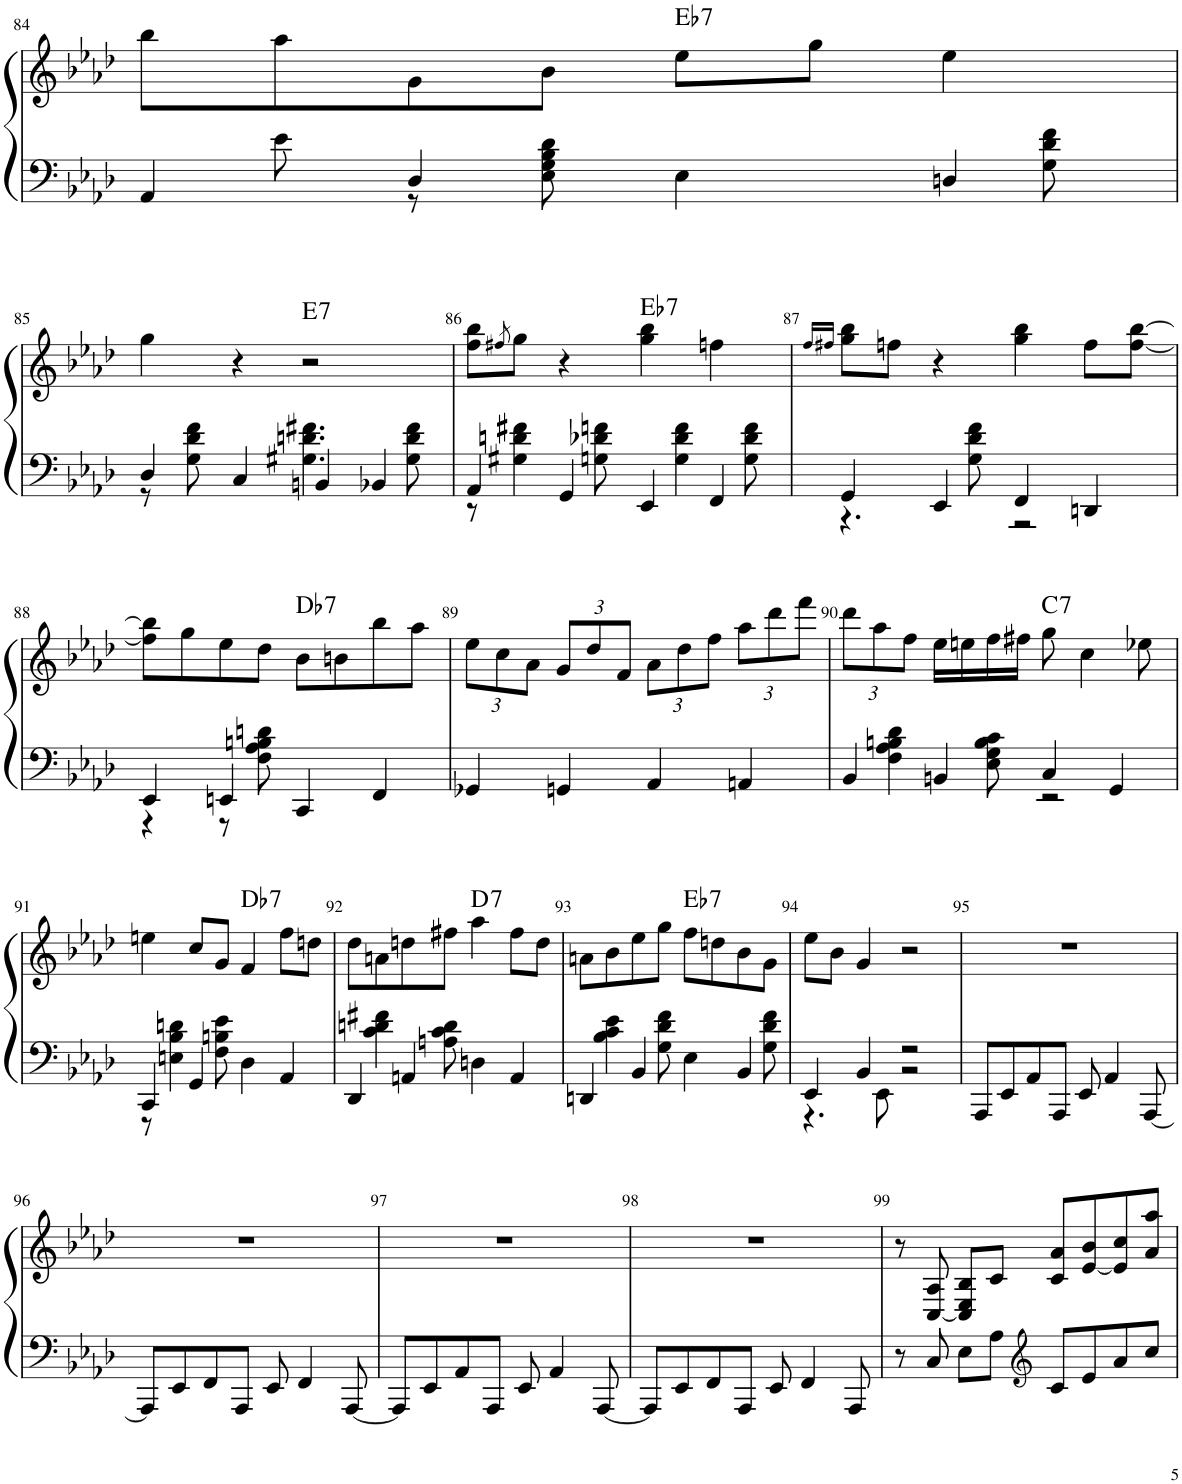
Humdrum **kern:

**kern	**kern	**harte
*part1	*part1	*part1
*staff2	*staff1	*
*I"Piano	*	*
*I'Pno.	*	*
!!LO:PB:g=z
*clefF4	*clefG2	*
*k[b-e-a-d-]	*k[b-e-a-d-]	*
*M4/4	*M4/4	*
=84	=84	=84
*^	*	*
4AA-/	8ryy	8bb-\L	.
.	8e-\	8aa-\	.
4D-/	8r	8g\	.
.	8E-\ 8G\ 8B-\ 8d-\	8b-\J	.
!	!	!	!LO:H:kt=7
4E-\	4.ryy	8ee-\L	Eb:7
.	.	8gg\J	.
4Dn/	.	4ee-\	.
.	8G\ 8d-\ 8f\	.	.
!!LO:LB:g=z
=85	=85	=85	=85
4D-/	8r	4gg\	.
.	8G\ 8d-\ 8f\	.	.
4C/	4ryy	4r	.
!	!	!	!LO:H:kt=7
4BBn/	4.G#X\ 4.dn\ 4.f#X\	2r	E:7
4BB-X/	.	.	.
.	8G#\ 8d\ 8f#\	.	.
=86	=86	=86	=86
4AA-/	8r	8ff\ 8bb-\L	.
.	.	8qff#X/	.
.	4G#X\ 4dn\ 4f#X\	8gg\J	.
4GG/	.	4r	.
.	8Gn\ 8d-X\ 8fn\	.	.
!	!	!	!LO:H:kt=7
4EE-/	8ryy	4gg\ 4bb-\	Eb:7
.	4G\ 4d-\ 4f\	.	.
4FF/	.	4ffn\	.
.	8G\ 8d-\ 8f\	.	.
=87	=87	=87	=87
.	.	16qff/LL	.
.	.	16qff#X/JJ	.
4GG/	4.r	8gg\ 8bb-\L	.
.	.	8ffn\J	.
4EE-/	.	4r	.
.	8G\ 8d-\ 8f\	.	.
4FF/	2r	4gg\ 4bb-\	.
4DDn/	.	8ff\L	.
.	.	[8ff\ [8bb-\J	.
!!LO:LB:g=z
=88	=88	=88	=88
4EE-/	4r	8ff\] 8bb-\]L	.
.	.	8gg\	.
4EEn/	8r	8ee-\	.
.	8F\ 8A-\ 8Bn\ 8dn\	8dd-\J	.
!	!	!	!LO:H:kt=7
4CC/	2ryy	8b-\L	Db:7
.	.	8bn\	.
4FF/	.	8bb-\	.
.	.	8aa-\J	.
*v	*v	*	*
=89	=89	=89
*	*Xbrackettup	*
4GG-X/	12ee-\L	.
.	12cc\	.
.	12a-\J	.
4GGn/	12g/L	.
.	12dd-/	.
.	12f/J	.
4AA-/	12a-\L	.
.	12dd-\	.
.	12ff\J	.
4AAn/	12aa-\L	.
.	12ddd-\	.
.	12fff\J	.
=90	=90	=90
*^	*	*
4BB-/	8ryy	12ddd-\L	.
.	.	12aa-\	.
.	4F\ 4A-\ 4Bn\ 4d-\	.	.
.	.	12ff\J	.
4BBn/	.	16ee-\LL	.
.	.	16een\	.
.	8E-\ 8G\ 8B\ 8c\	16ff\	.
.	.	16ff#X\JJ	.
!	!	!	!LO:H:kt=7
4C/	2r	8gg\	C:7
.	.	4cc\	.
4GG/	.	.	.
.	.	8ee-X\	.
!!LO:LB:g=z
=91	=91	=91	=91
4CC/	8r	4een\	.
.	4En\ 4B-\ 4dn\	.	.
4GG/	.	8cc/L	.
.	8F\ 8Bn\ 8e-\	8g/J	.
!	!	!	!LO:H:kt=7
4D-\	2ryy	4f/	Db:7
4AA-/	.	8ff\L	.
.	.	8ddn\J	.
=92	=92	=92	=92
4DD-/	8ryy	8dd-\L	.
.	4c\ 4dn\ 4f#X\	8an\	.
4AAn/	.	8ddn\	.
.	8An\ 8c\ 8d\	8ff#X\J	.
!	!	!	!LO:H:kt=7
4Dn\	2ryy	4aa-\	D:7
4AA/	.	8ff#\L	.
.	.	8dd\J	.
=93	=93	=93	=93
4DDn/	8ryy	8an\L	.
.	4B-\ 4c\ 4e-\	8b-\	.
4BB-/	.	8ee-\	.
.	8G\ 8d-\ 8f\	8gg\J	.
!	!	!	!LO:H:kt=7
4E-\	4.ryy	8ff\L	Eb:7
.	.	8ddn\	.
4BB-/	.	8b-\	.
.	8G\ 8d-\ 8f\	8g\J	.
=94	=94	=94	=94
4EE-/	4.r	8ee-\L	.
.	.	8b-\J	.
4BB-/	.	4g/	.
.	8EE-\	.	.
2r	2r	2r	.
*v	*v	*	*
=95	=95	=95
8AAA-/L	1r	.
8EE-/	.	.
8AA-/	.	.
8AAA-/J	.	.
8EE-/	.	.
4AA-/	.	.
[8AAA-/	.	.
!!LO:LB:g=z
=96	=96	=96
8AAA-/L]	1r	.
8EE-/	.	.
8FF/	.	.
8AAA-/J	.	.
8EE-/	.	.
4FF/	.	.
[8AAA-/	.	.
=97	=97	=97
8AAA-/L]	1r	.
8EE-/	.	.
8AA-/	.	.
8AAA-/J	.	.
8EE-/	.	.
4AA-/	.	.
[8AAA-/	.	.
=98	=98	=98
8AAA-/L]	1r	.
8EE-/	.	.
8FF/	.	.
8AAA-/J	.	.
8EE-/	.	.
4FF/	.	.
8AAA-/	.	.
=99	=99	=99
8r	8r	.
8C/	[8C/ 8A-/	.
8E-\L	8C/] 8E-/ 8B-/L	.
8A-\J	8c/J	.
*clefG2	*	*
8c/L	8c/ 8a-/L	.
8e-/	[8e-/ 8b-/	.
8a-/	8e-/] 8cc/	.
8cc/J	8a-/ 8aa-/J	.
=	=	=
*-	*-	*-
